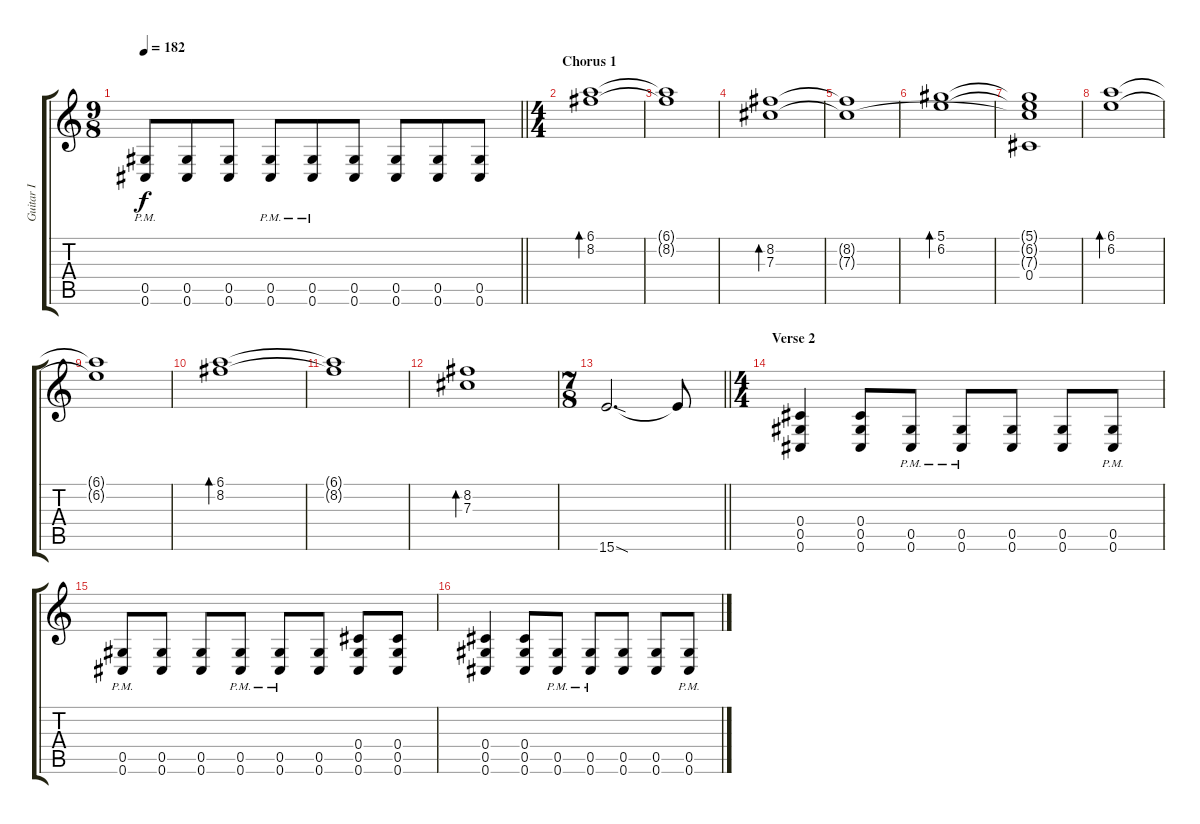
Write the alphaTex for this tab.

\track ("Guitar I" "Guitar I") {instrument distortionguitar}
\staff {score tabs}
\tuning (Eb4 Bb3 Gb3 Db3 Ab2 Db2) {hide}
\ts (9 8)
\tempo 182
\clef g2
\barLineRight lightlight
\ks c
(0.5{pm} 0.6{pm}).8{dy f} (0.5 0.6).8 (0.5 0.6).8 (0.5{pm} 0.6{pm}).8 (0.5{pm} 0.6{pm}).8 (0.5 0.6).8 (0.5 0.6).8 (0.5 0.6).8 (0.5 0.6).8 |
\ts (4 4)
\section ("" "Chorus 1")
(6.1 8.2).1{bd 480 instrument electricguitarjazz} |
(6.1{t} 8.2{t}).1 |
(8.2 7.3).1{bd 480} |
(8.2{t} 7.3{t}).1 |
(5.1 6.2).1{bd 480} |
(5.1{t} 6.2{t} 7.3{t} 0.4).1 |
(6.1 6.2).1{bd 480} |
(6.1{t} 6.2{t}).1 |
(6.1 8.2).1{bd 480 instrument electricguitarjazz} |
(6.1{t} 8.2{t}).1 |
(8.2 7.3).1{bd 480} |
\ts (7 8)
\barLineRight lightlight
15.6{sod}.2{d instrument distortionguitar} 15.6{t}.8 |
\ts (4 4)
\section ("" "Verse 2")
(0.4 0.5 0.6).4 (0.4 0.5 0.6).8 (0.5{pm} 0.6{pm}).8 (0.5{pm} 0.6{pm}).8 (0.5 0.6).8 (0.5 0.6).8 (0.5{pm} 0.6{pm}).8 |
(0.5{pm} 0.6{pm}).8 (0.5 0.6).8 (0.5 0.6).8 (0.5{pm} 0.6{pm}).8 (0.5{pm} 0.6{pm}).8 (0.5 0.6).8 (0.4 0.5 0.6).8 (0.4 0.5 0.6).8 |
(0.4 0.5 0.6).4 (0.4 0.5 0.6).8 (0.5{pm} 0.6{pm}).8 (0.5{pm} 0.6{pm}).8 (0.5 0.6).8 (0.5 0.6).8 (0.5{pm} 0.6{pm}).8
